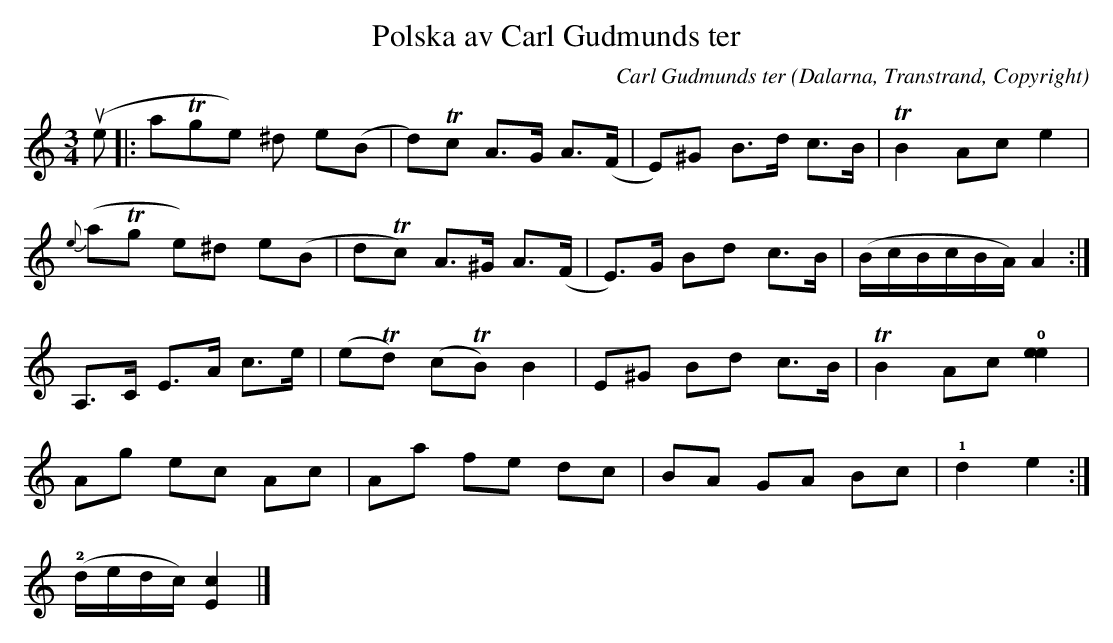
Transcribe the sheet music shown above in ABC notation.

X:1
T:Polska av Carl Gudmunds ter
C:Carl Gudmunds ter
O:Dalarna, Transtrand, Copyright
M:3/4
L:1/8
K:Am
u(e|:aTge) ^d e(B|d)Tc A>G A>(F|E)^G B>d c>B | TB2 Ac e2|
{e}(aTg e)^d e(B|dTc) A>^G A>(F|E)>G Bd c>B | (B/c/B/c/B/A/) A2 :|
A,>C E>A c>e|(eTd) (cTB) B2 | E^G Bd c>B | TB2 Ac !0! [e2e2]|
Ag ec Ac | Aa fe dc| BA GA Bc | !1! d2 e2 :|
!2! (d/e/d/c/) [c2E2] |]
